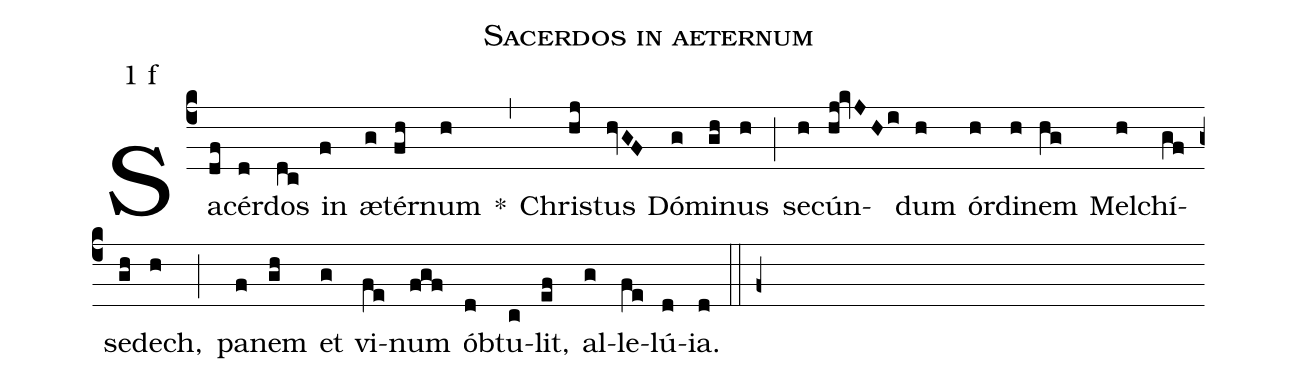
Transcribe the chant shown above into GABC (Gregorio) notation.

name: Sacerdos in aeternum;
mode: 1;
mode-differentia: f;
%%
(c4)

Sa(df)cér(d)dos(dc) in(f) æ(g)tér(fh)num(h) *(,) Chris(hj)tus(hvGF) Dó(g)mi(gh)nus(h) (;) se(h)cún(hj!kvJHi)dum(h) ór(h)di(h)nem(hg) Mel(h)chí(gf)se(gh)dech,(h) (;) pa(f)nem(gh) et(g) vi(fe)num(fgf) ób(d)tu(c)lit,(ef) al(g)le(fe)lú(d)ia.(d)

(::f+)
